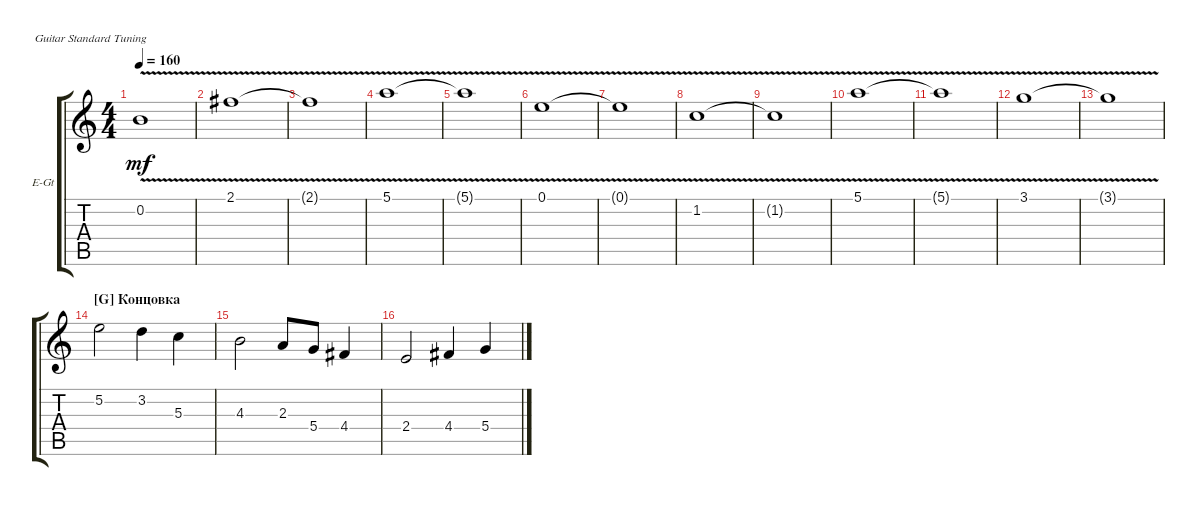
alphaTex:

\defaultSystemsLayout 4
\bracketExtendMode groupsimilarinstruments
\firstSystemTrackNameOrientation horizontal
\otherSystemsTrackNameOrientation horizontal
\track ("Solo Guitar" "E-Gt") {instrument distortionguitar}
\staff {score tabs}
\tuning (E4 B3 G3 D3 A2 E2)
\ts (4 4)
\tempo 160
\clef g2
\ks c
0.2{v t}.1{dy mf} |
2.1{v}.1 |
2.1{v t}.1 |
5.1{v}.1 |
5.1{v t}.1 |
0.1{v}.1 |
0.1{v t}.1 |
1.2{v}.1 |
1.2{v t}.1 |
5.1{v}.1 |
5.1{v t}.1 |
3.1{v}.1 |
3.1{v t}.1 |
\section ("G" "Концовка")
5.2.2 3.2.4 5.3.4 |
4.3.2 2.3.8 5.4.8 4.4.4 |
2.4.2 4.4.4 5.4.4
